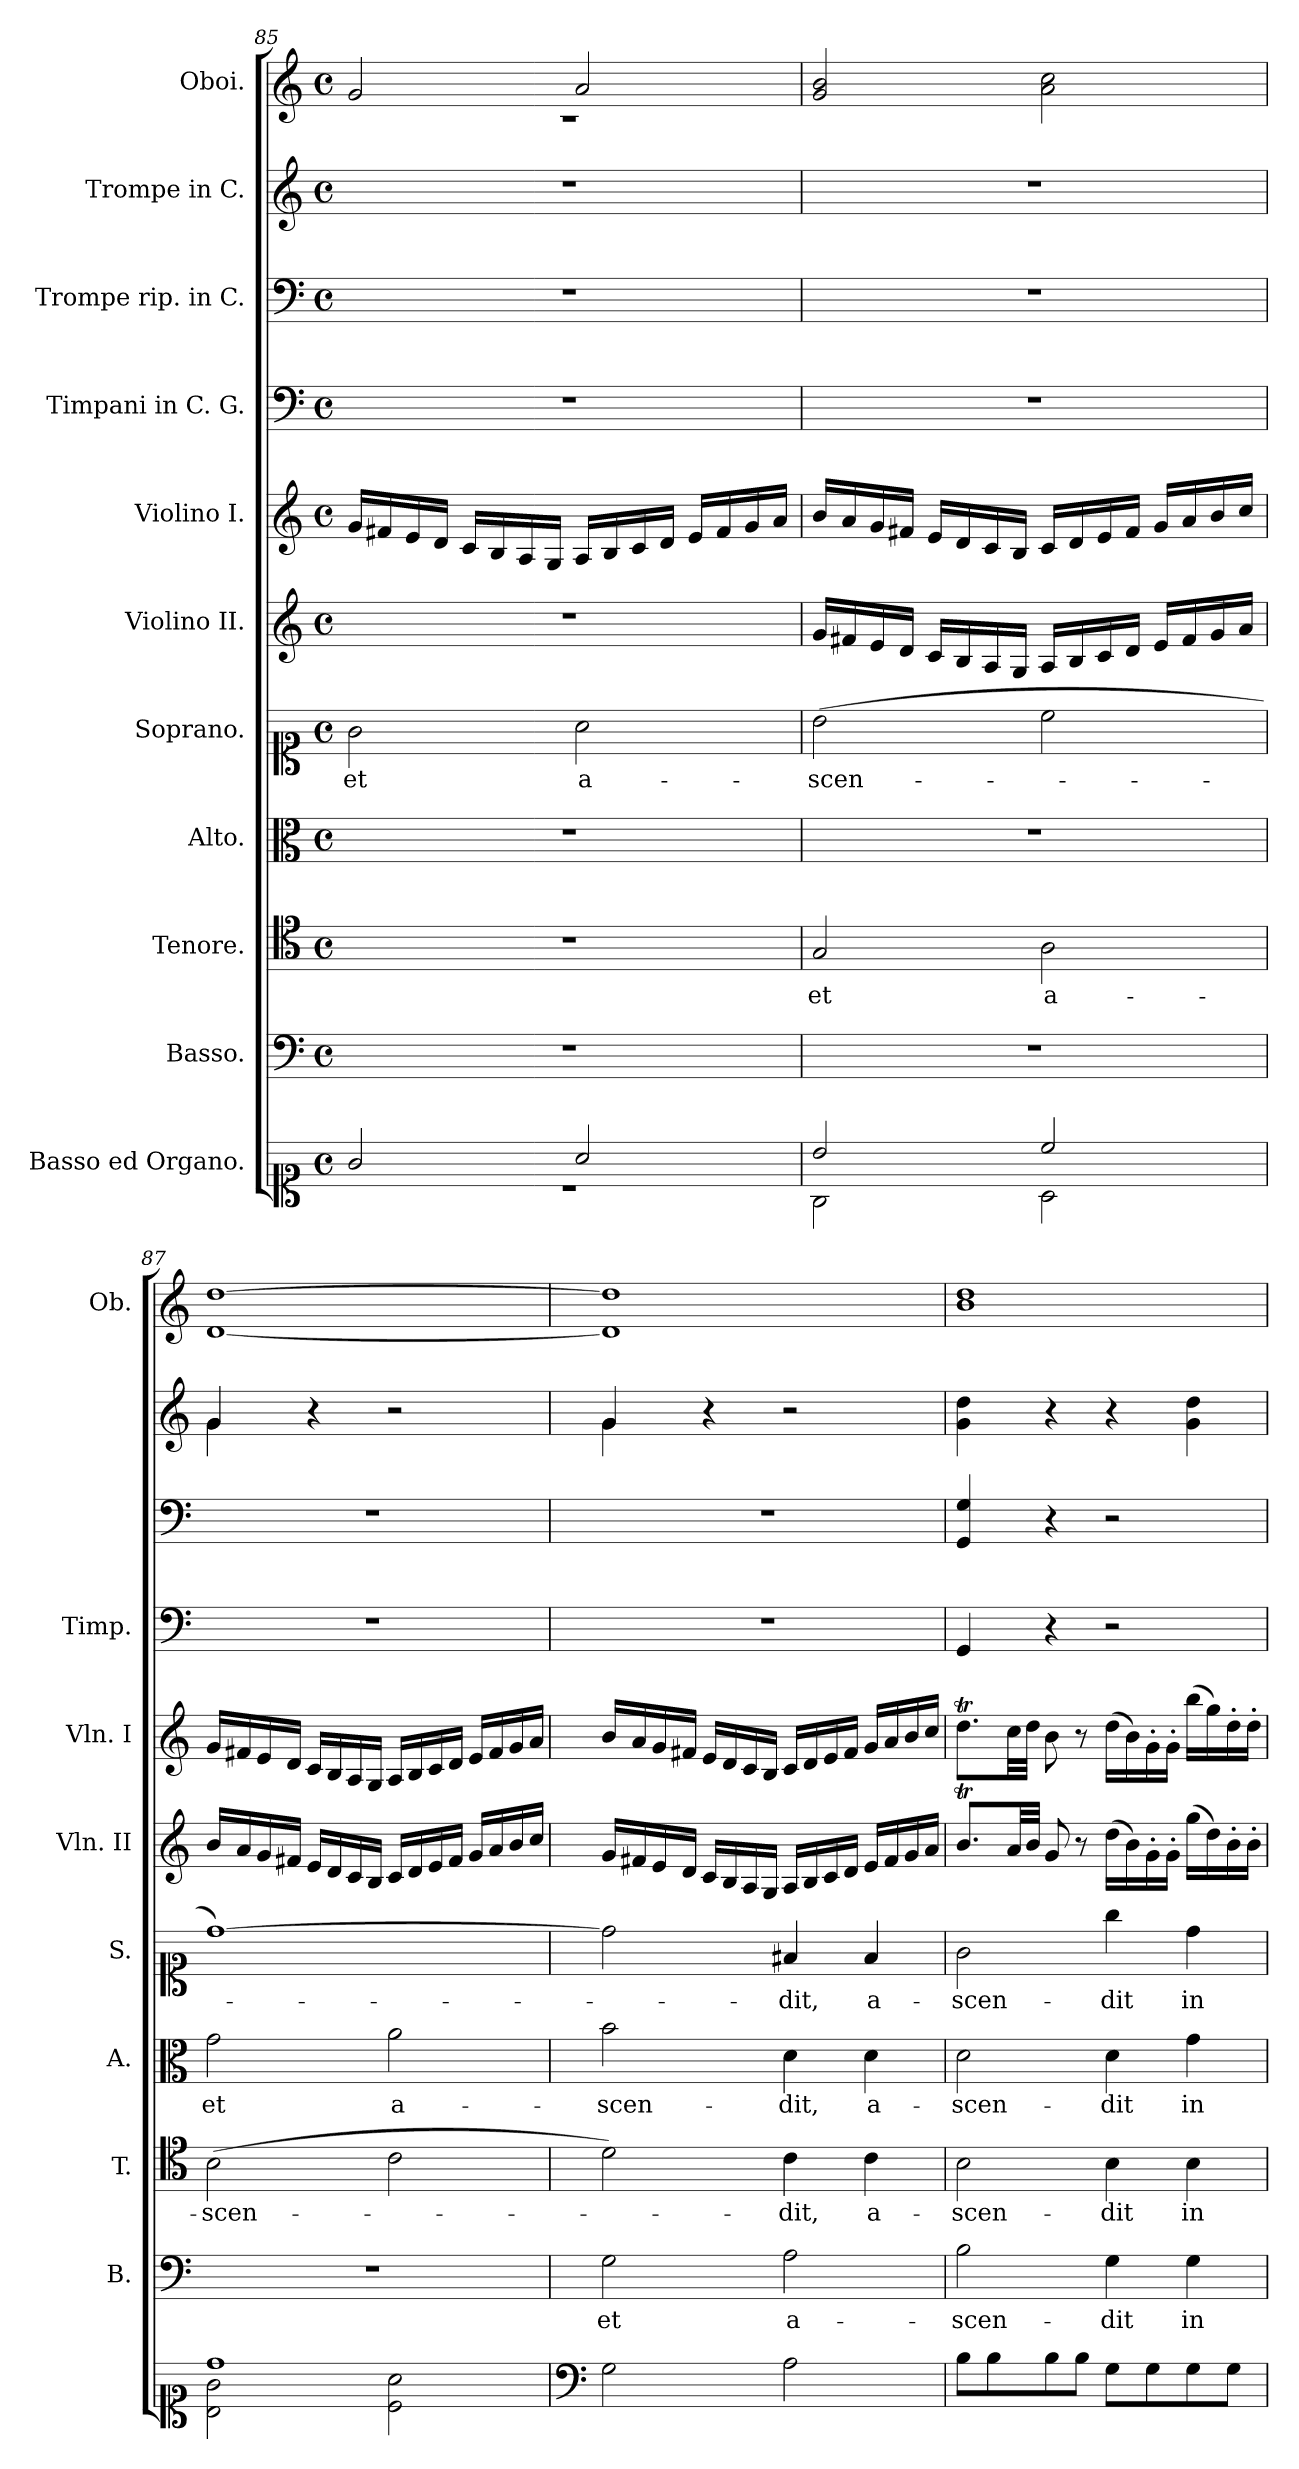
**kern	**kern	**text	**kern	**text	**kern	**text	**kern	**text	**kern	**kern	**kern	**kern	**kern	**kern
*part11	*part10	*part10	*part9	*part9	*part8	*part8	*part7	*part7	*part6	*part5	*part4	*part3	*part2	*part1
*staff11	*staff10	*staff10	*staff9	*staff9	*staff8	*staff8	*staff7	*staff7	*staff6	*staff5	*staff4	*staff3	*staff2	*staff1
*I"Basso ed  Organo.	*I"Basso.	*	*I"Tenore.	*	*I"Alto.	*	*I"Soprano.	*	*I"Violino II.	*I"Violino I.	*I"Timpani in C. G.	*I"Trompe rip. in C.	*I"Trompe in C.	*I"Oboi.
*	*I'B.	*	*I'T.	*	*I'A.	*	*I'S.	*	*I'Vln. II	*I'Vln. I	*I'Timp.	*	*	*I'Ob.
*clefC1	*clefF4	*	*clefC4	*	*clefC3	*	*clefC1	*	*clefG2	*clefG2	*clefF4	*clefF4	*clefG2	*clefG2
*k[]	*k[]	*	*k[]	*	*k[]	*	*k[]	*	*k[]	*k[]	*k[]	*k[]	*k[]	*k[]
*M4/4	*M4/4	*	*M4/4	*	*M4/4	*	*M4/4	*	*M4/4	*M4/4	*M4/4	*M4/4	*M4/4	*M4/4
*met(c)	*met(c)	*	*met(c)	*	*met(c)	*	*met(c)	*	*met(c)	*met(c)	*met(c)	*met(c)	*met(c)	*met(c)
=85	=85	=85	=85	=85	=85	=85	=85	=85	=85	=85	=85	=85	=85	=85
*^	*	*	*	*	*	*	*	*	*	*	*	*	*	*
!	!	!	!	!	!	!	!	!	!LO:LY:b	!	!	!	!	!	!
*	*	*	*	*	*	*	*	*	*	*	*	*	*	*	*^
2g/	1r	1r	.	1r	.	1r	.	2g\	et	1r	16g/LL	1r	1r	1r	2g/	1r
.	.	.	.	.	.	.	.	.	.	.	16f#X/	.	.	.	.	.
.	.	.	.	.	.	.	.	.	.	.	16e/	.	.	.	.	.
.	.	.	.	.	.	.	.	.	.	.	16d/JJ	.	.	.	.	.
.	.	.	.	.	.	.	.	.	.	.	16c/LL	.	.	.	.	.
.	.	.	.	.	.	.	.	.	.	.	16B/	.	.	.	.	.
.	.	.	.	.	.	.	.	.	.	.	16A/	.	.	.	.	.
.	.	.	.	.	.	.	.	.	.	.	16G/JJ	.	.	.	.	.
!	!	!	!	!	!	!	!	!	!LO:LY:b	!	!	!	!	!	!	!
2a/	.	.	.	.	.	.	.	2a\	a-	.	16A/LL	.	.	.	2a/	.
.	.	.	.	.	.	.	.	.	.	.	16B/	.	.	.	.	.
.	.	.	.	.	.	.	.	.	.	.	16c/	.	.	.	.	.
.	.	.	.	.	.	.	.	.	.	.	16d/JJ	.	.	.	.	.
.	.	.	.	.	.	.	.	.	.	.	16e/LL	.	.	.	.	.
.	.	.	.	.	.	.	.	.	.	.	16f#/	.	.	.	.	.
.	.	.	.	.	.	.	.	.	.	.	16g/	.	.	.	.	.
.	.	.	.	.	.	.	.	.	.	.	16a/JJ	.	.	.	.	.
*	*	*	*	*	*	*	*	*	*	*	*	*	*	*	*v	*v
=86	=86	=86	=86	=86	=86	=86	=86	=86	=86	=86	=86	=86	=86	=86	=86
!	!	!	!	!	!LO:LY:b	!	!	!	!LO:LY:b	!	!	!	!	!	!
2b/	2G\	1r	.	2G/	et	1r	.	(>2b\	-scen-	16g/LL	16b/LL	1r	1r	1r	2g/ 2b/
.	.	.	.	.	.	.	.	.	.	16f#X/	16a/	.	.	.	.
.	.	.	.	.	.	.	.	.	.	16e/	16g/	.	.	.	.
.	.	.	.	.	.	.	.	.	.	16d/JJ	16f#X/JJ	.	.	.	.
.	.	.	.	.	.	.	.	.	.	16c/LL	16e/LL	.	.	.	.
.	.	.	.	.	.	.	.	.	.	16B/	16d/	.	.	.	.
.	.	.	.	.	.	.	.	.	.	16A/	16c/	.	.	.	.
.	.	.	.	.	.	.	.	.	.	16G/JJ	16B/JJ	.	.	.	.
!	!	!	!	!	!LO:LY:b	!	!	!	!	!	!	!	!	!	!
2cc/	2A\	.	.	2A\	a-	.	.	2cc\	.	16A/LL	16c/LL	.	.	.	2a\ 2cc\
.	.	.	.	.	.	.	.	.	.	16B/	16d/	.	.	.	.
.	.	.	.	.	.	.	.	.	.	16c/	16e/	.	.	.	.
.	.	.	.	.	.	.	.	.	.	16d/JJ	16f#/JJ	.	.	.	.
.	.	.	.	.	.	.	.	.	.	16e/LL	16g/LL	.	.	.	.
.	.	.	.	.	.	.	.	.	.	16f#/	16a/	.	.	.	.
.	.	.	.	.	.	.	.	.	.	16g/	16b/	.	.	.	.
.	.	.	.	.	.	.	.	.	.	16a/JJ	16cc/JJ	.	.	.	.
=87	=87	=87	=87	=87	=87	=87	=87	=87	=87	=87	=87	=87	=87	=87	=87
!	!	!	!	!	!LO:LY:b	!	!LO:LY:b	!	!	!	!	!	!	!	!
*	*	*	*	*	*	*	*	*	*	*	*	*	*	*^	*
1dd	2B\ 2g\	1r	.	(>2B\	-scen-	2g\	et	[1dd)	.	16b/LL	16g/LL	1r	1r	4g/	4g\	[1d [1dd
.	.	.	.	.	.	.	.	.	.	16a/	16f#X/	.	.	.	.	.
.	.	.	.	.	.	.	.	.	.	16g/	16e/	.	.	.	.	.
.	.	.	.	.	.	.	.	.	.	16f#X/JJ	16d/JJ	.	.	.	.	.
.	.	.	.	.	.	.	.	.	.	16e/LL	16c/LL	.	.	4r	4ryy	.
.	.	.	.	.	.	.	.	.	.	16d/	16B/	.	.	.	.	.
.	.	.	.	.	.	.	.	.	.	16c/	16A/	.	.	.	.	.
.	.	.	.	.	.	.	.	.	.	16B/JJ	16G/JJ	.	.	.	.	.
!	!	!	!	!	!	!	!LO:LY:b	!	!	!	!	!	!	!	!	!
.	2c\ 2a\	.	.	2c\	.	2a\	a-	.	.	16c/LL	16A/LL	.	.	2r	2ryy	.
.	.	.	.	.	.	.	.	.	.	16d/	16B/	.	.	.	.	.
.	.	.	.	.	.	.	.	.	.	16e/	16c/	.	.	.	.	.
.	.	.	.	.	.	.	.	.	.	16f#/JJ	16d/JJ	.	.	.	.	.
.	.	.	.	.	.	.	.	.	.	16g/LL	16e/LL	.	.	.	.	.
.	.	.	.	.	.	.	.	.	.	16a/	16f#/	.	.	.	.	.
.	.	.	.	.	.	.	.	.	.	16b/	16g/	.	.	.	.	.
.	.	.	.	.	.	.	.	.	.	16cc/JJ	16a/JJ	.	.	.	.	.
*v	*v	*	*	*	*	*	*	*	*	*	*	*	*	*	*	*
=88	=88	=88	=88	=88	=88	=88	=88	=88	=88	=88	=88	=88	=88	=88	=88
*clefF4	*	*	*	*	*	*	*	*	*	*	*	*	*	*	*
!	!	!LO:LY:b	!	!	!	!LO:LY:b	!	!	!	!	!	!	!	!	!
2G\	2G\	et	2d\)	.	2b\	-scen-	2dd\]	.	16g/LL	16b/LL	1r	1r	4g/	4g\	1d] 1dd]
.	.	.	.	.	.	.	.	.	16f#X/	16a/	.	.	.	.	.
.	.	.	.	.	.	.	.	.	16e/	16g/	.	.	.	.	.
.	.	.	.	.	.	.	.	.	16d/JJ	16f#X/JJ	.	.	.	.	.
.	.	.	.	.	.	.	.	.	16c/LL	16e/LL	.	.	4r	4ryy	.
.	.	.	.	.	.	.	.	.	16B/	16d/	.	.	.	.	.
.	.	.	.	.	.	.	.	.	16A/	16c/	.	.	.	.	.
.	.	.	.	.	.	.	.	.	16G/JJ	16B/JJ	.	.	.	.	.
!	!	!LO:LY:b	!	!LO:LY:b	!	!LO:LY:b	!	!LO:LY:b	!	!	!	!	!	!	!
2A\	2A\	a-	4c\	-dit,	4d\	-dit,	4f#X/	-dit,	16A/LL	16c/LL	.	.	2r	2ryy	.
.	.	.	.	.	.	.	.	.	16B/	16d/	.	.	.	.	.
.	.	.	.	.	.	.	.	.	16c/	16e/	.	.	.	.	.
.	.	.	.	.	.	.	.	.	16d/JJ	16f#/JJ	.	.	.	.	.
!	!	!	!	!LO:LY:b	!	!LO:LY:b	!	!LO:LY:b	!	!	!	!	!	!	!
.	.	.	4c\	a-	4d\	a-	4f#/	a-	16e/LL	16g/LL	.	.	.	.	.
.	.	.	.	.	.	.	.	.	16f#/	16a/	.	.	.	.	.
.	.	.	.	.	.	.	.	.	16g/	16b/	.	.	.	.	.
.	.	.	.	.	.	.	.	.	16a/JJ	16cc/JJ	.	.	.	.	.
*	*	*	*	*	*	*	*	*	*	*	*	*	*v	*v	*
!!LO:LB:g=z
=89	=89	=89	=89	=89	=89	=89	=89	=89	=89	=89	=89	=89	=89	=89
!	!	!LO:LY:b	!	!LO:LY:b	!	!LO:LY:b	!	!LO:LY:b	!	!	!	!	!	!
8B\L	2B\	-scen-	2B\	-scen-	2d\	-scen-	2g\	-scen-	8.bt/L	8.ddT\L	4GG/	4GG/ 4G/	4g\ 4dd\	1b 1dd
8B\	.	.	.	.	.	.	.	.	.	.	.	.	.	.
.	.	.	.	.	.	.	.	.	32a/LL	32cc\LL	.	.	.	.
.	.	.	.	.	.	.	.	.	32b/JJJ	32dd\JJJ	.	.	.	.
8B\	.	.	.	.	.	.	.	.	8g/	8b\	4r	4r	4r	.
8B\J	.	.	.	.	.	.	.	.	8r	8r	.	.	.	.
!	!	!LO:LY:b	!	!LO:LY:b	!	!LO:LY:b	!	!LO:LY:b	!	!	!	!	!	!
8G\L	4G\	-dit	4B\	-dit	4d\	-dit	4gg\	-dit	(>16dd\LL	(>16dd\LL	2r	2r	4r	.
.	.	.	.	.	.	.	.	.	16b\)	16b\)	.	.	.	.
8G\	.	.	.	.	.	.	.	.	16g'\	16g'\	.	.	.	.
.	.	.	.	.	.	.	.	.	16g'\JJ	16g'\JJ	.	.	.	.
!	!	!LO:LY:b	!	!LO:LY:b	!	!LO:LY:b	!	!LO:LY:b	!	!	!	!	!	!
8G\	4G\	in	4B\	in	4g\	in	4dd\	in	(>16gg\LL	(>16bb\LL	.	.	4g\ 4dd\	.
.	.	.	.	.	.	.	.	.	16dd\)	16gg\)	.	.	.	.
8G\J	.	.	.	.	.	.	.	.	16b'\	16dd'\	.	.	.	.
.	.	.	.	.	.	.	.	.	16b'\JJ	16dd'\JJ	.	.	.	.
=	=	=	=	=	=	=	=	=	=	=	=	=	=	=
*-	*-	*-	*-	*-	*-	*-	*-	*-	*-	*-	*-	*-	*-	*-
